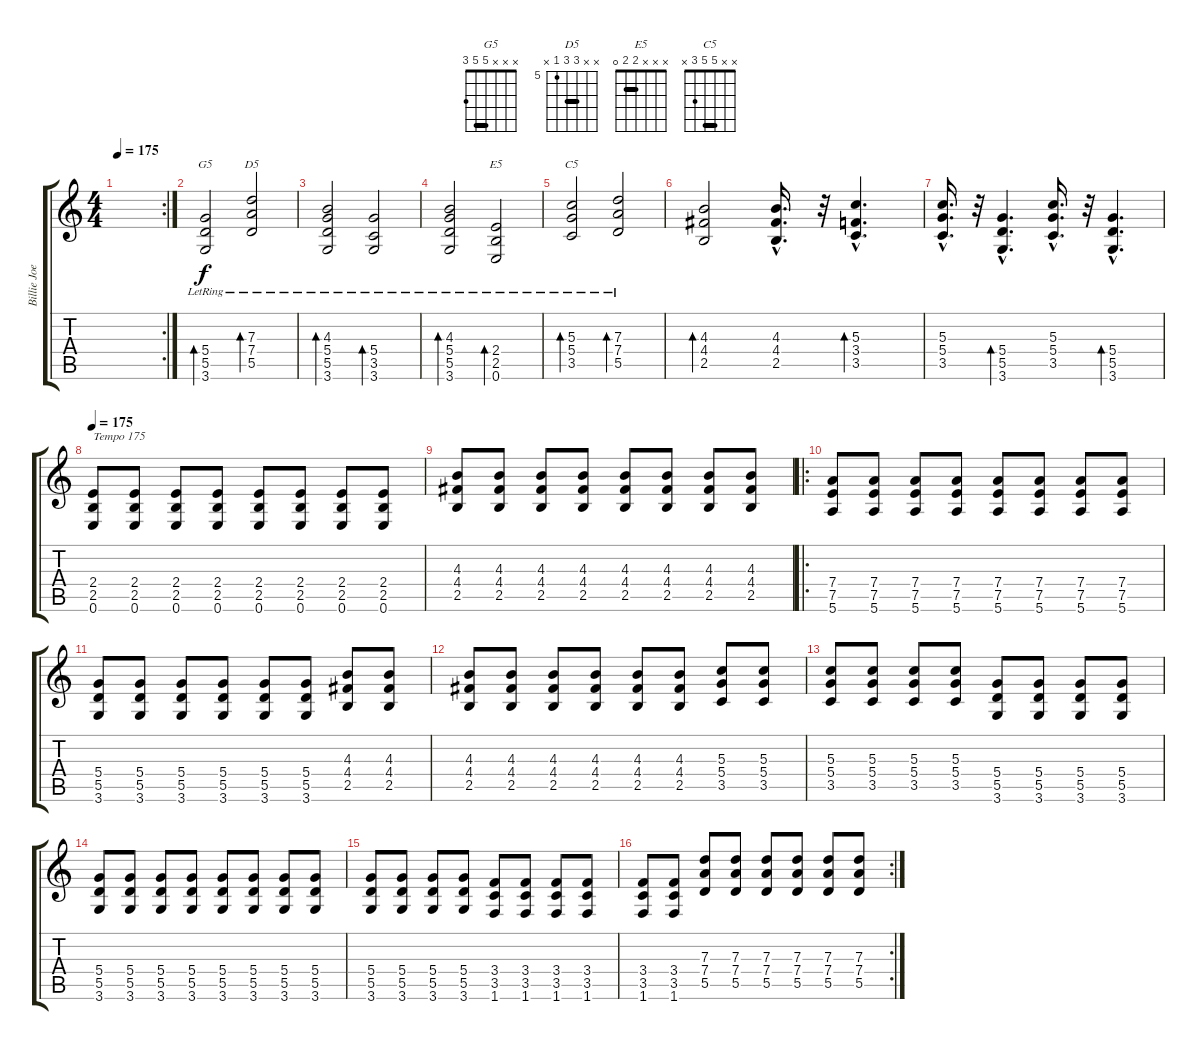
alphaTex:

\track ("Billie Joe" "Billie Joe") {instrument electricguitarclean}
\staff {score tabs}
\tuning (E4 B3 G3 D3 A2 E2) {hide}
\chord ("G5" x x x 5 5 3) {barre 5}
\chord ("D5" x x 7 7 5 x) {firstfret 5 barre 7}
\chord ("E5" x x x 2 2 0) {barre 2}
\chord ("C5" x x 5 5 3 x) {barre 5}
\rc 2
\ts (4 4)
\tempo 175
\tempo 70
\tempo 175
\clef g2
\ks c
|
(5.4{lr} 5.5{lr} 3.6{lr}).2{bd 60 ch "G5"} (7.3{lr} 7.4{lr} 5.5{lr}).2{bd 60 ch "D5"} |
(4.3{lr} 5.4{lr} 5.5{lr} 3.6{lr}).2{bd 60} (5.4{lr} 3.5{lr} 3.6{lr}).2{bd 60} |
(4.3{lr} 5.4{lr} 5.5{lr} 3.6{lr}).2{bd 60} (2.4{lr} 2.5{lr} 0.6{lr}).2{bd 60 ch "E5"} |
(5.3{lr} 5.4{lr} 3.5{lr}).2{bd 60 ch "C5"} (7.3{lr} 7.4{lr} 5.5{lr}).2{bd 60} |
(4.3 4.4 2.5).2{bd 30} (4.3{hac} 4.4{hac} 2.5{hac}).16{d} r.32 (5.3{hac} 3.4{hac} 3.5{hac}).4{d bd 30} |
(5.3{hac} 5.4{hac} 3.5{hac}).16{d} r.32 (5.4{hac} 5.5{hac} 3.6{hac}).4{d bd 30} (5.3{hac} 5.4{hac} 3.5{hac}).16{d} r.32 (5.4{hac} 5.5{hac} 3.6{hac}).4{d bd 30} |
\tempo 175
(2.4 2.5 0.6).8{txt "Tempo 175" instrument electricguitarmuted} (2.4 2.5 0.6).8 (2.4 2.5 0.6).8 (2.4 2.5 0.6).8 (2.4 2.5 0.6).8 (2.4 2.5 0.6).8 (2.4 2.5 0.6).8 (2.4 2.5 0.6).8 |
(4.3 4.4 2.5).8 (4.3 4.4 2.5).8 (4.3 4.4 2.5).8 (4.3 4.4 2.5).8 (4.3 4.4 2.5).8 (4.3 4.4 2.5).8 (4.3 4.4 2.5).8 (4.3 4.4 2.5).8 |
\ro
(7.4 7.5 5.6).8{instrument electricguitarclean} (7.4 7.5 5.6).8 (7.4 7.5 5.6).8 (7.4 7.5 5.6).8 (7.4 7.5 5.6).8 (7.4 7.5 5.6).8 (7.4 7.5 5.6).8 (7.4 7.5 5.6).8 |
(5.4 5.5 3.6).8 (5.4 5.5 3.6).8 (5.4 5.5 3.6).8 (5.4 5.5 3.6).8 (5.4 5.5 3.6).8 (5.4 5.5 3.6).8 (4.3 4.4 2.5).8 (4.3 4.4 2.5).8 |
(4.3 4.4 2.5).8 (4.3 4.4 2.5).8 (4.3 4.4 2.5).8 (4.3 4.4 2.5).8 (4.3 4.4 2.5).8 (4.3 4.4 2.5).8 (5.3 5.4 3.5).8 (5.3 5.4 3.5).8 |
(5.3 5.4 3.5).8 (5.3 5.4 3.5).8 (5.3 5.4 3.5).8 (5.3 5.4 3.5).8 (5.4 5.5 3.6).8 (5.4 5.5 3.6).8 (5.4 5.5 3.6).8 (5.4 5.5 3.6).8 |
(5.4 5.5 3.6).8 (5.4 5.5 3.6).8 (5.4 5.5 3.6).8 (5.4 5.5 3.6).8 (5.4 5.5 3.6).8 (5.4 5.5 3.6).8 (5.4 5.5 3.6).8 (5.4 5.5 3.6).8 |
(5.4 5.5 3.6).8 (5.4 5.5 3.6).8 (5.4 5.5 3.6).8 (5.4 5.5 3.6).8 (3.4 3.5 1.6).8 (3.4 3.5 1.6).8 (3.4 3.5 1.6).8 (3.4 3.5 1.6).8 |
\rc 2
(3.4 3.5 1.6).8 (3.4 3.5 1.6).8 (7.3 7.4 5.5).8 (7.3 7.4 5.5).8 (7.3 7.4 5.5).8 (7.3 7.4 5.5).8 (7.3 7.4 5.5).8 (7.3 7.4 5.5).8
